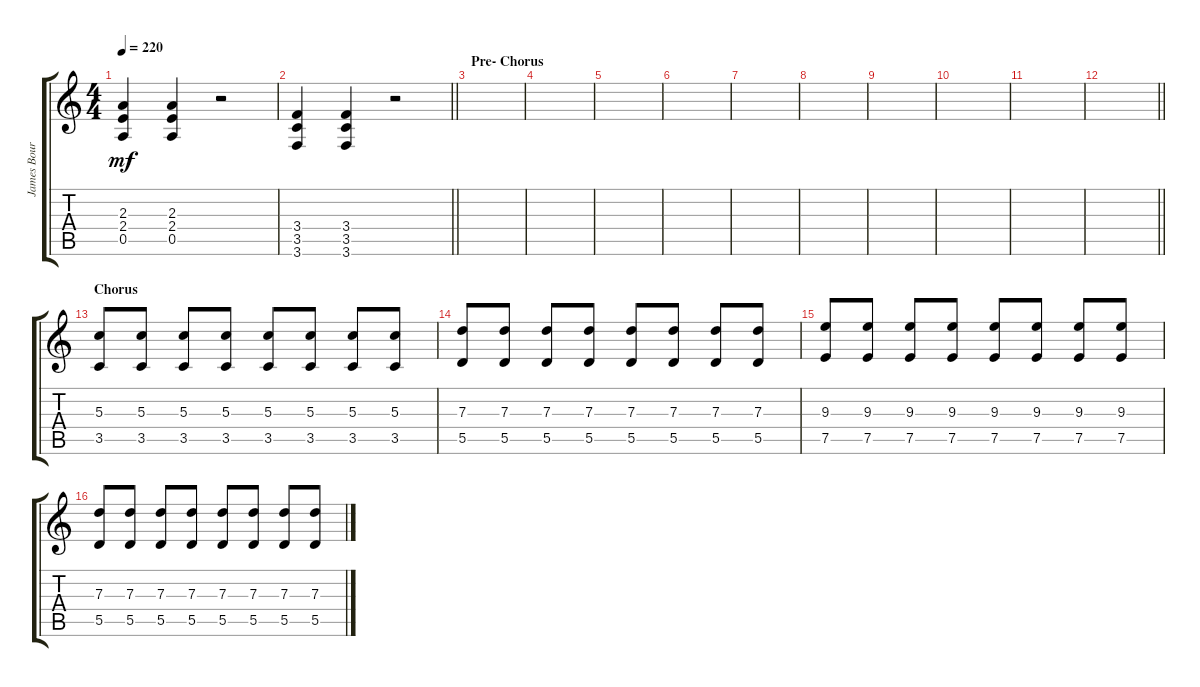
\track ("James Bourne" "James Bour") {instrument distortionguitar}
\staff {score tabs}
\tuning (E4 B3 G3 D3 A2 D2) {hide}
\ts (4 4)
\tempo 220
\clef g2
\ks c
(2.3 2.4 0.5).4{dy mf} (2.3 2.4 0.5).4 r.2 |
\barLineRight lightlight
(3.4 3.5 3.6).4 (3.4 3.5 3.6).4 r.2 |
\section ("" "Pre- Chorus")
|
|
|
|
|
|
|
|
|
\barLineRight lightlight
|
\section ("" "Chorus")
(5.3 3.5).8 (5.3 3.5).8 (5.3 3.5).8 (5.3 3.5).8 (5.3 3.5).8 (5.3 3.5).8 (5.3 3.5).8 (5.3 3.5).8 |
(7.3 5.5).8 (7.3 5.5).8 (7.3 5.5).8 (7.3 5.5).8 (7.3 5.5).8 (7.3 5.5).8 (7.3 5.5).8 (7.3 5.5).8 |
(9.3 7.5).8 (9.3 7.5).8 (9.3 7.5).8 (9.3 7.5).8 (9.3 7.5).8 (9.3 7.5).8 (9.3 7.5).8 (9.3 7.5).8 |
(7.3 5.5).8 (7.3 5.5).8 (7.3 5.5).8 (7.3 5.5).8 (7.3 5.5).8 (7.3 5.5).8 (7.3 5.5).8 (7.3 5.5).8
